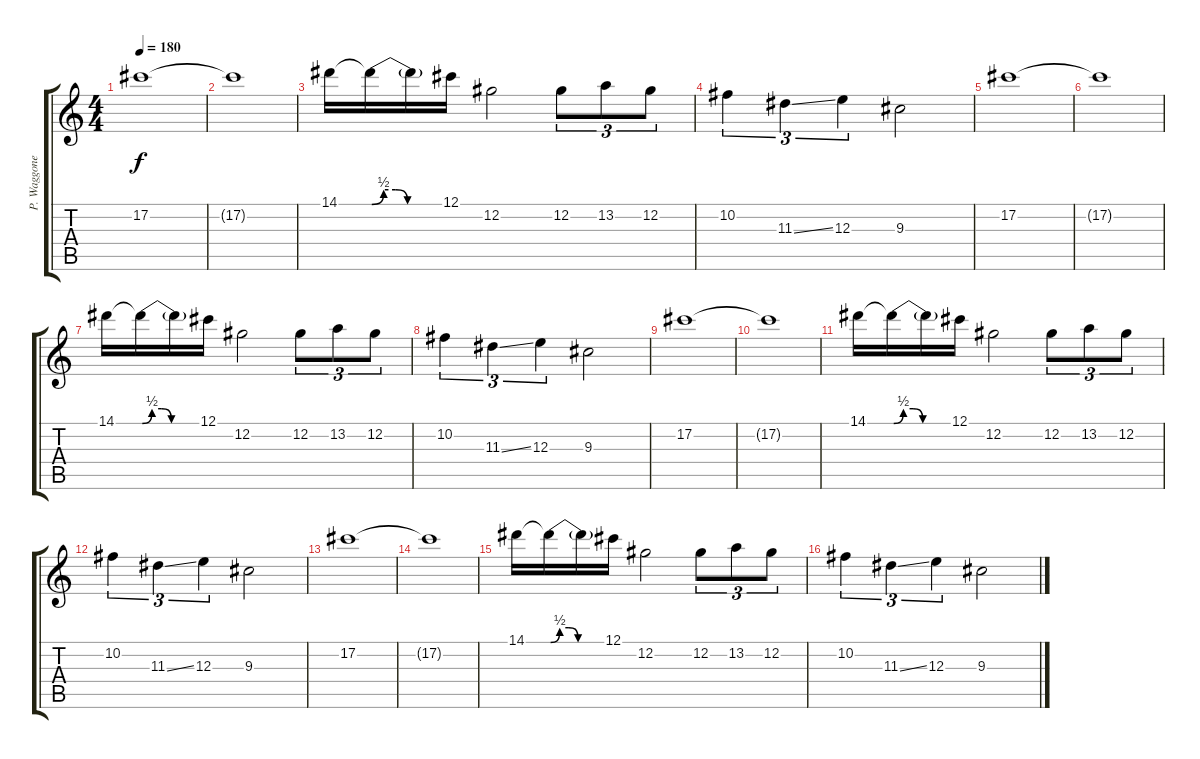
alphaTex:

\track ("P. Waggoner Lead Gtr." "P. Waggone") {instrument distortionguitar}
\staff {score tabs}
\tuning (Db4 Ab3 E3 B2 Gb2 Db2) {hide}
\ts (4 4)
\tempo 180
\clef g2
\ks c
17.2.1{dy f} |
17.2{t}.1 |
14.1.16 14.1{be (custom 0 0 10 2 20 2 30 0 60 0) t}.16 14.1{t}.16 12.1.16 12.2.2 12.2.8{tu (3 2)} 13.2.8{tu (3 2)} 12.2.8{tu (3 2)} |
10.2.4{tu (3 2)} 11.3{ss}.4{tu (3 2)} 12.3.4{tu (3 2)} 9.3.2 |
17.2.1 |
17.2{t}.1 |
14.1.16 14.1{be (custom 0 0 10 2 20 2 30 0 60 0) t}.16 14.1{t}.16 12.1.16 12.2.2 12.2.8{tu (3 2)} 13.2.8{tu (3 2)} 12.2.8{tu (3 2)} |
10.2.4{tu (3 2)} 11.3{ss}.4{tu (3 2)} 12.3.4{tu (3 2)} 9.3.2 |
17.2.1 |
17.2{t}.1 |
14.1.16 14.1{be (custom 0 0 10 2 20 2 30 0 60 0) t}.16 14.1{t}.16 12.1.16 12.2.2 12.2.8{tu (3 2)} 13.2.8{tu (3 2)} 12.2.8{tu (3 2)} |
10.2.4{tu (3 2)} 11.3{ss}.4{tu (3 2)} 12.3.4{tu (3 2)} 9.3.2 |
17.2.1 |
17.2{t}.1 |
14.1.16 14.1{be (custom 0 0 10 2 20 2 30 0 60 0) t}.16 14.1{t}.16 12.1.16 12.2.2 12.2.8{tu (3 2)} 13.2.8{tu (3 2)} 12.2.8{tu (3 2)} |
10.2.4{tu (3 2)} 11.3{ss}.4{tu (3 2)} 12.3.4{tu (3 2)} 9.3.2
